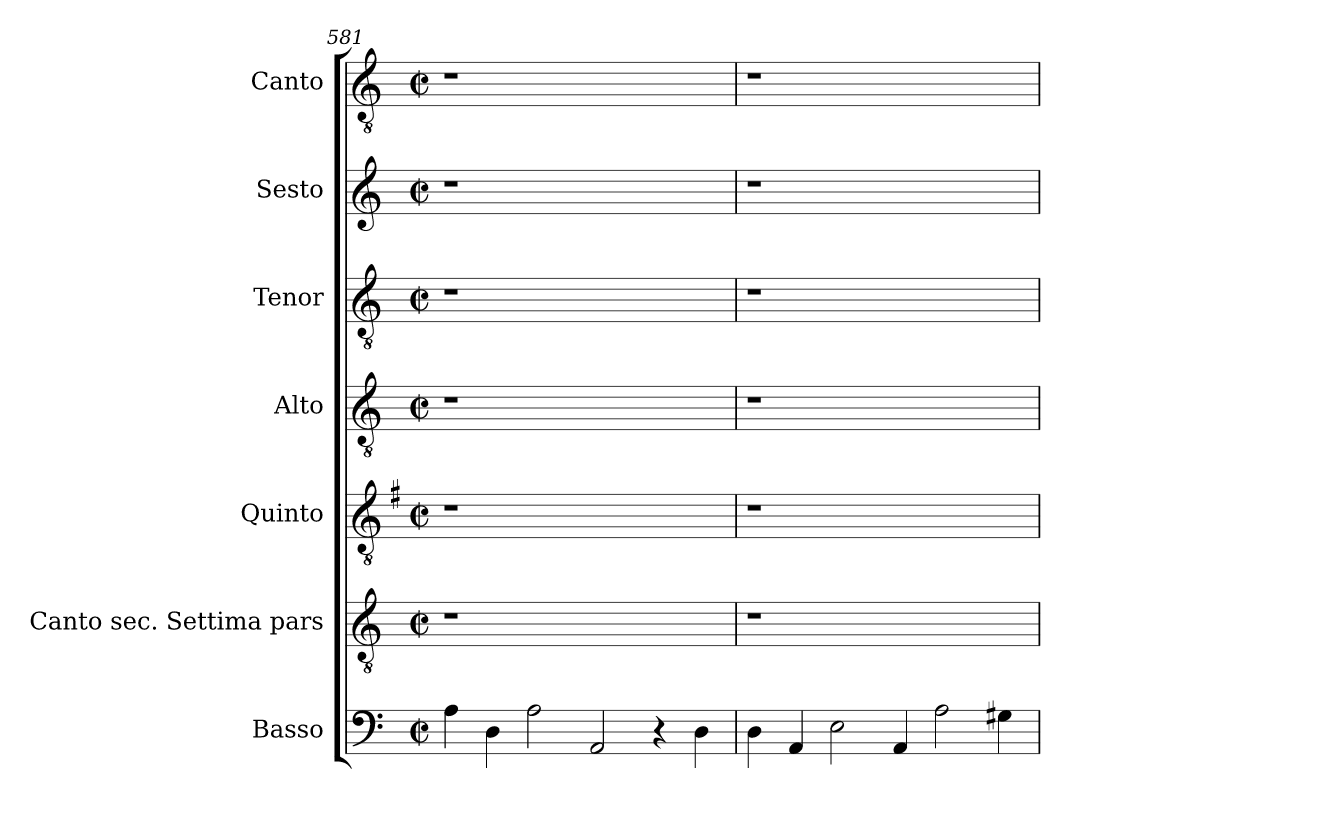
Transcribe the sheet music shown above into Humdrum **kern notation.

**kern	**kern	**kern	**kern	**kern	**kern	**kern
*part7	*part6	*part5	*part4	*part3	*part2	*part1
*staff7	*staff6	*staff5	*staff4	*staff3	*staff2	*staff1
*I"Basso	*I"Canto sec. Settima pars	*I"Quinto	*I"Alto	*I"Tenor	*I"Sesto	*I"Canto
*	*	*I'Quinto	*I'Alto	*I'Tenor	*I'Sesto	*I'Canto
!!LO:LB:g=z
*clefF4	*clefGv2	*clefGv2	*clefGv2	*clefGv2	*clefG2	*clefGv2
*k[]	*k[]	*k[f#]	*k[]	*k[]	*k[]	*k[]
*C:	*C:	*G:	*C:	*C:	*C:	*C:
*M2/2	*M2/2	*M2/2	*M2/2	*M2/2	*M2/2	*M2/2
*met(c|)	*met(c|)	*met(c|)	*met(c|)	*met(c|)	*met(c|)	*met(c|)
=581	=581	=581	=581	=581	=581	=581
4A\	1r	1r	1r	1r	1r	1r
4D\	.	.	.	.	.	.
2A\	.	.	.	.	.	.
2AA/	1ryy	1ryy	1ryy	1ryy	1ryy	1ryy
4r	.	.	.	.	.	.
4D\	.	.	.	.	.	.
=582	=582	=582	=582	=582	=582	=582
4D\	1r	1r	1r	1r	1r	1r
4AA/	.	.	.	.	.	.
2E\	.	.	.	.	.	.
4AA/	1ryy	1ryy	1ryy	1ryy	1ryy	1ryy
2A\	.	.	.	.	.	.
4G#X\	.	.	.	.	.	.
=	=	=	=	=	=	=
*-	*-	*-	*-	*-	*-	*-
